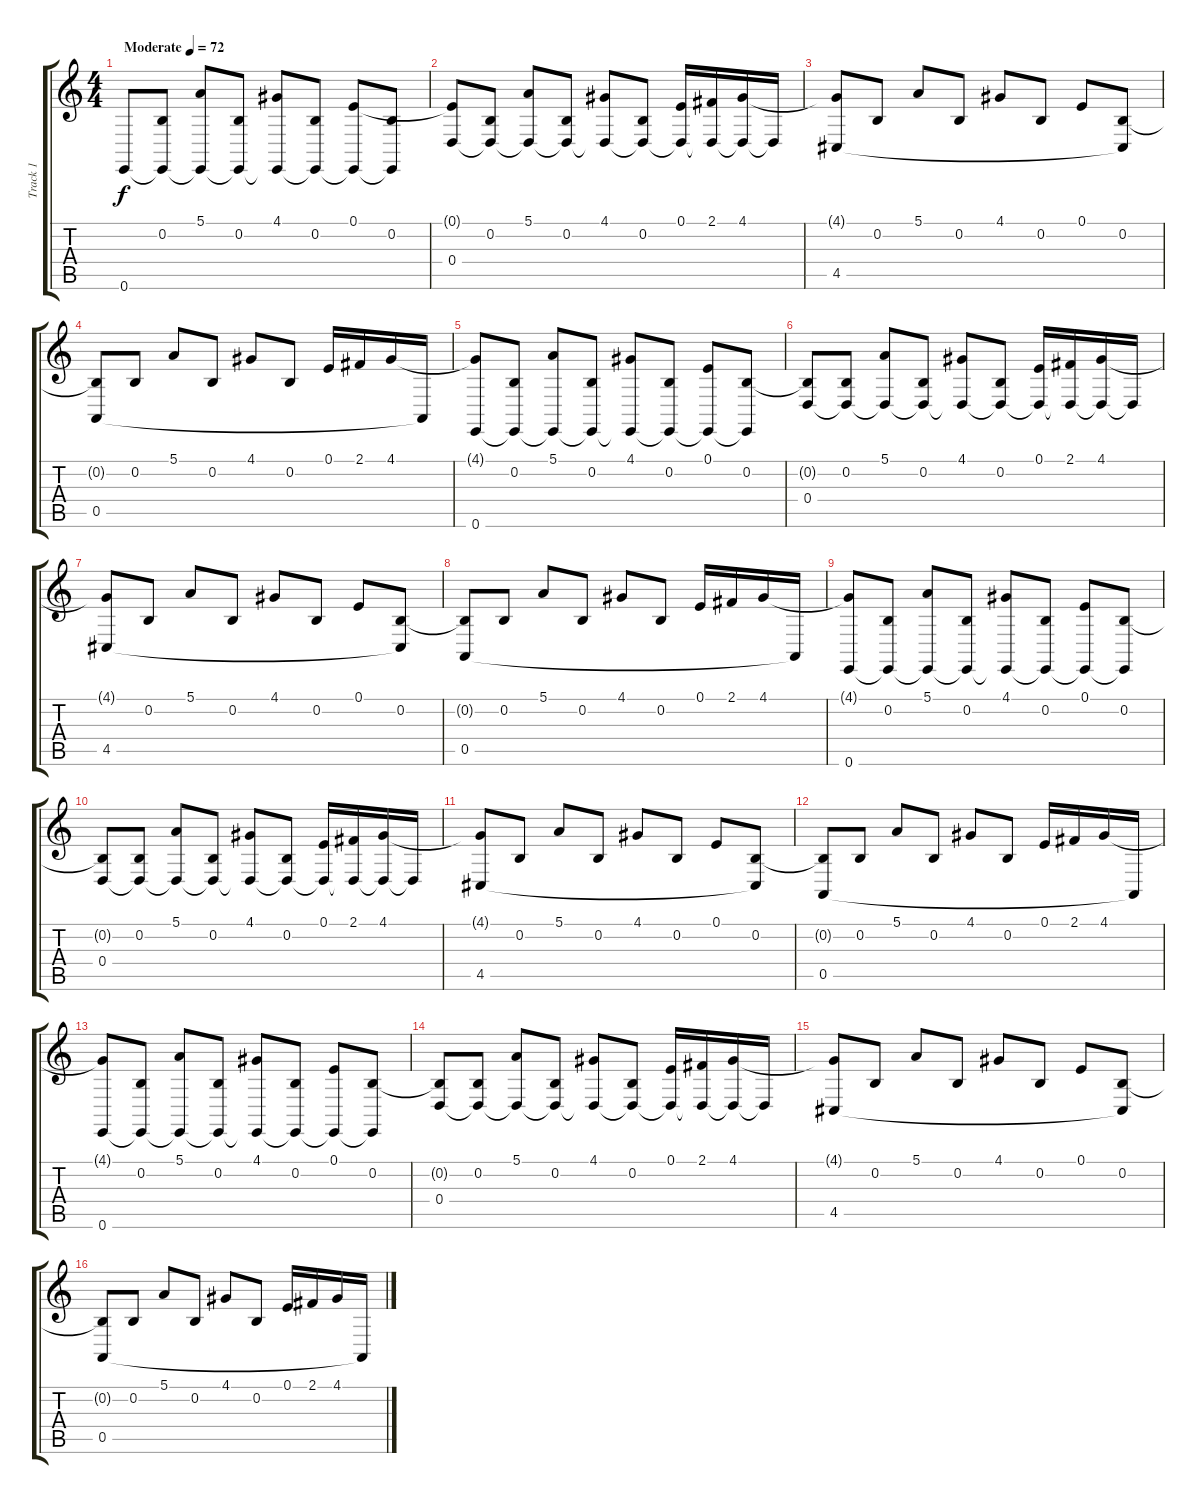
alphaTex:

\track ("Track 1" "Track 1") {instrument acousticgrandpiano}
\staff {score tabs}
\tuning (E4 B3 G3 D3 A2 E2) {hide}
\ts (4 4)
\tempo (72 "Moderate")
\clef g2
\ks c
0.6.8{dy f instrument acousticgrandpiano} (0.2 0.6{t}).8 (5.1 0.6{t}).8 (0.2 0.6{t}).8 (4.1 0.6{t}).8 (0.2 0.6{t}).8 (0.1 0.6{t}).8 (0.2 0.6{t}).8 |
(0.1{t} 0.4).8 (0.2 0.4{t}).8 (5.1 0.4{t}).8 (0.2 0.4{t}).8 (4.1 0.4{t}).8 (0.2 0.4{t}).8 (0.1 0.4{t}).16 (2.1 0.4{t}).16 (4.1 0.4{t}).16 0.4{t}.16 |
(4.1{t} 4.5).8 0.2.8 5.1.8 0.2.8 4.1.8 0.2.8 0.1.8 (0.2 4.5{t}).8 |
(0.2{t} 0.5).8 0.2.8 5.1.8 0.2.8 4.1.8 0.2.8 0.1.16 2.1.16 4.1.16 0.5{t}.16 |
(4.1{t} 0.6).8 (0.2 0.6{t}).8 (5.1 0.6{t}).8 (0.2 0.6{t}).8 (4.1 0.6{t}).8 (0.2 0.6{t}).8 (0.1 0.6{t}).8 (0.2 0.6{t}).8 |
(0.2{t} 0.4).8 (0.2 0.4{t}).8 (5.1 0.4{t}).8 (0.2 0.4{t}).8 (4.1 0.4{t}).8 (0.2 0.4{t}).8 (0.1 0.4{t}).16 (2.1 0.4{t}).16 (4.1 0.4{t}).16 0.4{t}.16 |
(4.1{t} 4.5).8 0.2.8 5.1.8 0.2.8 4.1.8 0.2.8 0.1.8 (0.2 4.5{t}).8 |
(0.2{t} 0.5).8 0.2.8 5.1.8 0.2.8 4.1.8 0.2.8 0.1.16 2.1.16 4.1.16 0.5{t}.16 |
(4.1{t} 0.6).8 (0.2 0.6{t}).8 (5.1 0.6{t}).8 (0.2 0.6{t}).8 (4.1 0.6{t}).8 (0.2 0.6{t}).8 (0.1 0.6{t}).8 (0.2 0.6{t}).8 |
(0.2{t} 0.4).8 (0.2 0.4{t}).8 (5.1 0.4{t}).8 (0.2 0.4{t}).8 (4.1 0.4{t}).8 (0.2 0.4{t}).8 (0.1 0.4{t}).16 (2.1 0.4{t}).16 (4.1 0.4{t}).16 0.4{t}.16 |
(4.1{t} 4.5).8 0.2.8 5.1.8 0.2.8 4.1.8 0.2.8 0.1.8 (0.2 4.5{t}).8 |
(0.2{t} 0.5).8 0.2.8 5.1.8 0.2.8 4.1.8 0.2.8 0.1.16 2.1.16 4.1.16 0.5{t}.16 |
(4.1{t} 0.6).8 (0.2 0.6{t}).8 (5.1 0.6{t}).8 (0.2 0.6{t}).8 (4.1 0.6{t}).8 (0.2 0.6{t}).8 (0.1 0.6{t}).8 (0.2 0.6{t}).8 |
(0.2{t} 0.4).8 (0.2 0.4{t}).8 (5.1 0.4{t}).8 (0.2 0.4{t}).8 (4.1 0.4{t}).8 (0.2 0.4{t}).8 (0.1 0.4{t}).16 (2.1 0.4{t}).16 (4.1 0.4{t}).16 0.4{t}.16 |
(4.1{t} 4.5).8 0.2.8 5.1.8 0.2.8 4.1.8 0.2.8 0.1.8 (0.2 4.5{t}).8 |
(0.2{t} 0.5).8 0.2.8 5.1.8 0.2.8 4.1.8 0.2.8 0.1.16 2.1.16 4.1.16 0.5{t}.16
